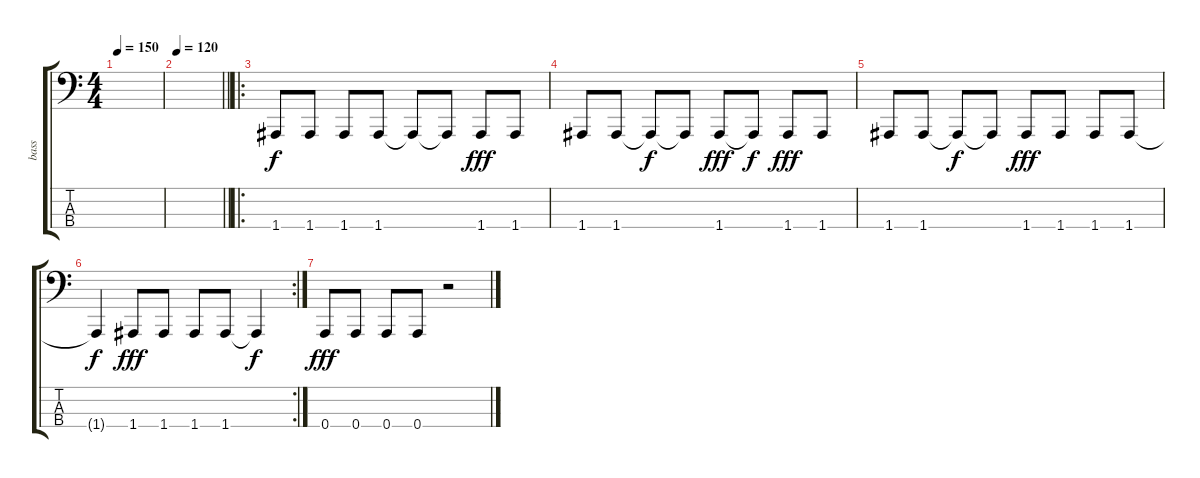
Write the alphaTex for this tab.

\track ("bass" "bass") {instrument electricbasspick}
\staff {score tabs}
\tuning (D2 A1 E1 A0) {hide}
\ts (4 4)
\tempo 150
\clef f4
\ks c
|
\tempo 120
\barLineRight lightlight
|
\ro
\section ("" "")
1.4.8 1.4.8 1.4.8 1.4.8 1.4{t}.8{dy f} 1.4{t}.8 1.4.8{dy fff} 1.4.8 |
1.4.8 1.4.8 1.4{t}.8{dy f} 1.4{t}.8 1.4.8{dy fff} 1.4{t}.8{dy f} 1.4.8{dy fff} 1.4.8 |
1.4.8 1.4.8 1.4{t}.8{dy f} 1.4{t}.8 1.4.8{dy fff} 1.4.8 1.4.8 1.4.8 |
\rc 2
1.4{t}.4{dy f} 1.4.8{dy fff} 1.4.8 1.4.8 1.4.8 1.4{t}.4{dy f} |
0.4.8{dy fff} 0.4.8 0.4.8 0.4.8 r.2
